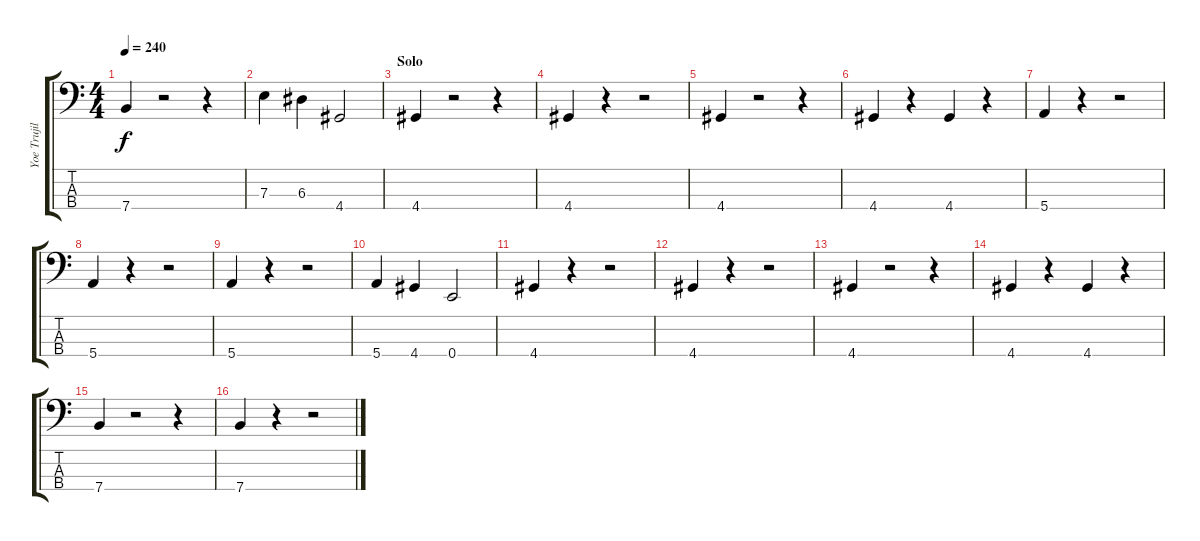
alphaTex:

\track ("Yoe Trujilo" "Yoe Trujil") {instrument slapbass1}
\staff {score tabs}
\tuning (G2 D2 A1 E1) {hide}
\ts (4 4)
\tempo 240
\clef f4
\ks c
7.4.4{dy f} r.2 r.4 |
7.3.4 6.3.4 4.4.2 |
\section ("" "Solo")
4.4.4 r.2 r.4 |
4.4.4 r.4 r.2 |
4.4.4 r.2 r.4 |
4.4.4 r.4 4.4.4 r.4 |
5.4.4 r.4 r.2 |
5.4.4 r.4 r.2 |
5.4.4 r.4 r.2 |
5.4.4 4.4.4 0.4.2 |
4.4.4 r.4 r.2 |
4.4.4 r.4 r.2 |
4.4.4 r.2 r.4 |
4.4.4 r.4 4.4.4 r.4 |
7.4.4 r.2 r.4 |
7.4.4 r.4 r.2
